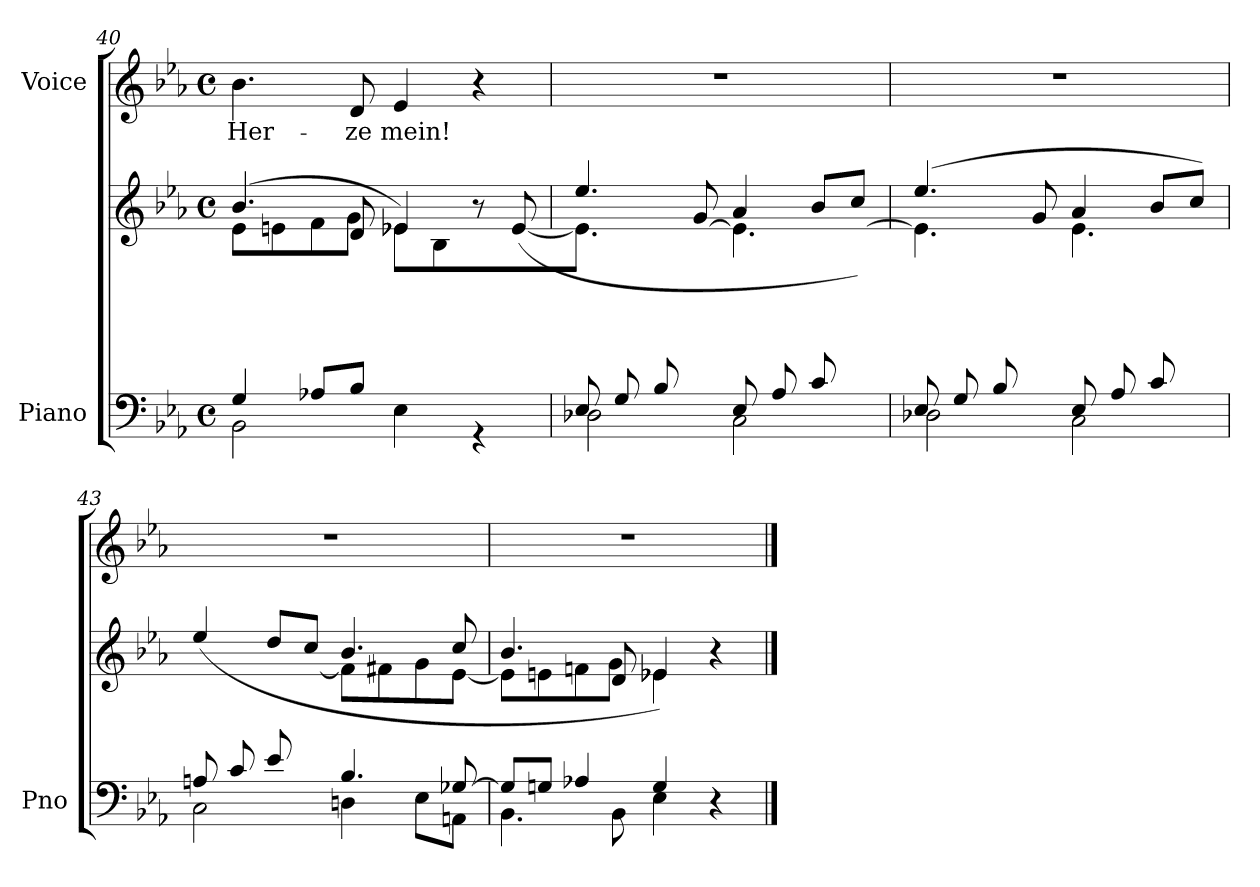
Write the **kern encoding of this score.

**kern	**kern	**kern	**text
*part2	*part2	*part1	*part1
*staff3	*staff2	*staff1	*staff1
*I"Piano	*	*I"Voice	*
*I'Pno	*	*	*
*clefF4	*clefG2	*clefG2	*
*k[b-e-a-]	*k[b-e-a-]	*k[b-e-a-]	*
*M4/4	*M4/4	*M4/4	*
*met(c)	*met(c)	*met(c)	*
=40	=40	=40	=40
*^	*^	*	*
*	*^	*	*	*	*
2.ryy	4G/	2BB-\	(4.b-/	8e-\L	4.b-\	Her-
.	.	.	.	8en\	.	.
.	8A-X/L	.	.	8f\	.	.
.	8B-/J	.	8d/	8g\J	8d/	-ze
.	4E-\	2ryy	4e-X/)	8e-\L	4e-/	mein!
.	.	.	.	8B-\	.	.
8G/	4r	.	8r	4ryy	4r	.
8E-/J	.	.	([<8e-/	.	.	.
*	*v	*v	*	*	*	*
=41	=41	=41	=41	=41	=41
*	*	*	*^	*	*
8E-/L	2D-X\	4.ee-/	4.e-\]	4.ryy	1r	.
8G/	.	.	.	.	.	.
8B-/	.	.	.	.	.	.
8ryy	.	8g/	8ryy	[8e-\J	.	.
8E-/L	2C\	4a-/	4.e-\]	4.ryy	.	.
8A-/	.	.	.	.	.	.
8c/	.	8b-/L	.	.	.	.
8ryy	.	8cc/J)	8ryy	[8e-\J	.	.
=42	=42	=42	=42	=42	=42	=42
8E-/L	2D-X\	(4.ee-/	4.e-\]	4.ryy	1r	.
8G/	.	.	.	.	.	.
8B-/	.	.	.	.	.	.
8ryy	.	8g/	8ryy	8e-\J	.	.
8E-/L	2C\	4a-/	4.e-\	4.ryy	.	.
8A-/	.	.	.	.	.	.
8c/	.	8b-/L	.	.	.	.
8ryy	.	8cc/J)	8ryy	8e-\J	.	.
*	*	*	*v	*v	*	*
=43	=43	=43	=43	=43	=43
*	*^	*	*	*	*
8An/L	2C\	2ryy	(4ee-/	4.ryy	1r	.
8c/	.	.	.	.	.	.
8e-/	.	.	8dd/L	.	.	.
2ryy	.	.	8cc/J	[8f\J	.	.
.	4Dn\	4.B-/	4.b-/	8f\L]	.	.
.	.	.	.	8f#X\	.	.
.	8E-\L	.	.	8g\	.	.
8ryy	8AAn\J	[8G-X/	8cc/	[8e-\J	.	.
*	*v	*v	*	*	*	*
=44	=44	=44	=44	=44	=44
8G-/L]	4.BB-\	4.b-/	8e-\L]	1r	.
8Gn/J	.	.	8en\	.	.
4A-X/	.	.	8fn\	.	.
.	8BB-\	8d/	8g\J	.	.
4G/	4E-\	4e-X/)	4e-\	.	.
4r	4ryy	4r	4ryy	.	.
*v	*v	*	*	*	*
*	*v	*v	*	*
==	==	==	==
*-	*-	*-	*-
